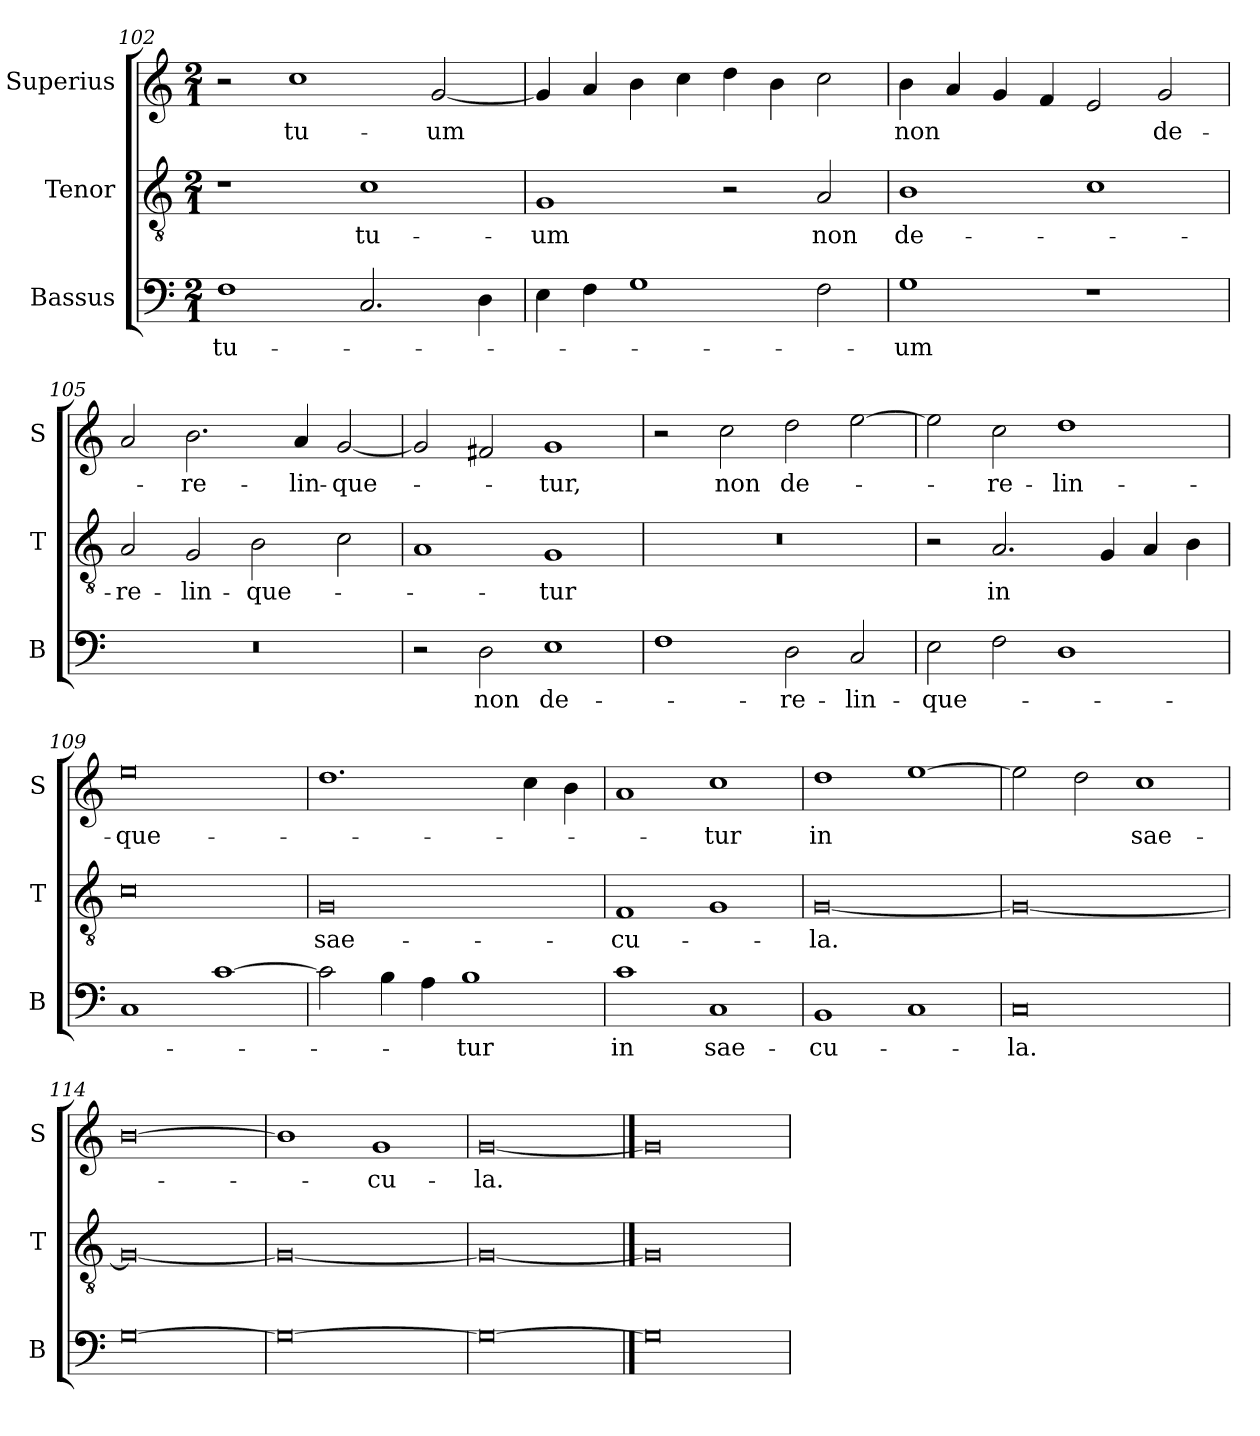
**kern	**text	**kern	**text	**kern	**text
*part3	*part3	*part2	*part2	*part1	*part1
*staff3	*staff3	*staff2	*staff2	*staff1	*staff1
*I"Bassus	*	*I"Tenor	*	*I"Superius	*
*I'B	*	*I'T	*	*I'S	*
*clefF4	*	*clefGv2	*	*clefG2	*
*k[]	*	*k[]	*	*k[]	*
*M2/1	*	*M2/1	*	*M2/1	*
=102	=102	=102	=102	=102	=102
1F	tu-	1r	.	2r	.
.	.	.	.	1cc	tu-
2.C	.	1c	tu-	.	.
.	.	.	.	[2g	-um
4D	.	.	.	.	.
=103	=103	=103	=103	=103	=103
4E	.	1G	-um	4g]	.
4F	.	.	.	4a	.
1G	.	.	.	4b	.
.	.	.	.	4cc	.
.	.	2r	.	4dd	.
.	.	.	.	4b	.
2F	.	2A	non	2cc	.
=104	=104	=104	=104	=104	=104
1G	-um	1B	de-	4b	non
.	.	.	.	4a	.
.	.	.	.	4g	.
.	.	.	.	4f	.
1r	.	1c	.	2e	.
.	.	.	.	2g	de-
=105	=105	=105	=105	=105	=105
0r	.	2A	-re-	2a	.
.	.	2G	-lin-	2.b	-re-
.	.	2B	-que-	.	.
.	.	.	.	4a	-lin-
.	.	2c	.	[2g	-que-
=106	=106	=106	=106	=106	=106
2r	.	1A	.	2g]	.
2D	non	.	.	2f#X	.
1E	de-	1G	-tur	1g	-tur,
=107	=107	=107	=107	=107	=107
1F	.	0r	.	2r	.
.	.	.	.	2cc	non
2D	-re-	.	.	2dd	de-
2C	-lin-	.	.	[2ee	.
=108	=108	=108	=108	=108	=108
2E	-que-	2r	.	2ee]	.
2F	.	2.A	in	2cc	-re-
1D	.	.	.	1dd	-lin-
.	.	4G	.	.	.
.	.	4A	.	.	.
.	.	4B	.	.	.
=109	=109	=109	=109	=109	=109
1C	.	0c	.	0ee	-que-
[1c	.	.	.	.	.
=110	=110	=110	=110	=110	=110
2c]	.	0G	sae-	1.dd	.
4B	.	.	.	.	.
4A	.	.	.	.	.
1B	-tur	.	.	.	.
.	.	.	.	4cc	.
.	.	.	.	4b	.
=111	=111	=111	=111	=111	=111
1c	in	1F	-cu-	1a	.
1C	sae-	1G	.	1cc	-tur
=112	=112	=112	=112	=112	=112
1BB	-cu-	[0G	-la.	1dd	in
1C	.	.	.	[1ee	.
=113	=113	=113	=113	=113	=113
0C	-la.	0G_	.	2ee]	.
.	.	.	.	2dd	.
.	.	.	.	1cc	sae-
=114	=114	=114	=114	=114	=114
[0G	.	0G_	.	[0b	.
=115	=115	=115	=115	=115	=115
0G_	.	0G_	.	1b]	.
.	.	.	.	1g	-cu-
=116	=116	=116	=116	=116	=116
0G_	.	0G_	.	[0g	-la.
==117	==117	==117	==117	==117	==117
0G]	.	0G]	.	0g]	.
=	=	=	=	=	=
*-	*-	*-	*-	*-	*-
